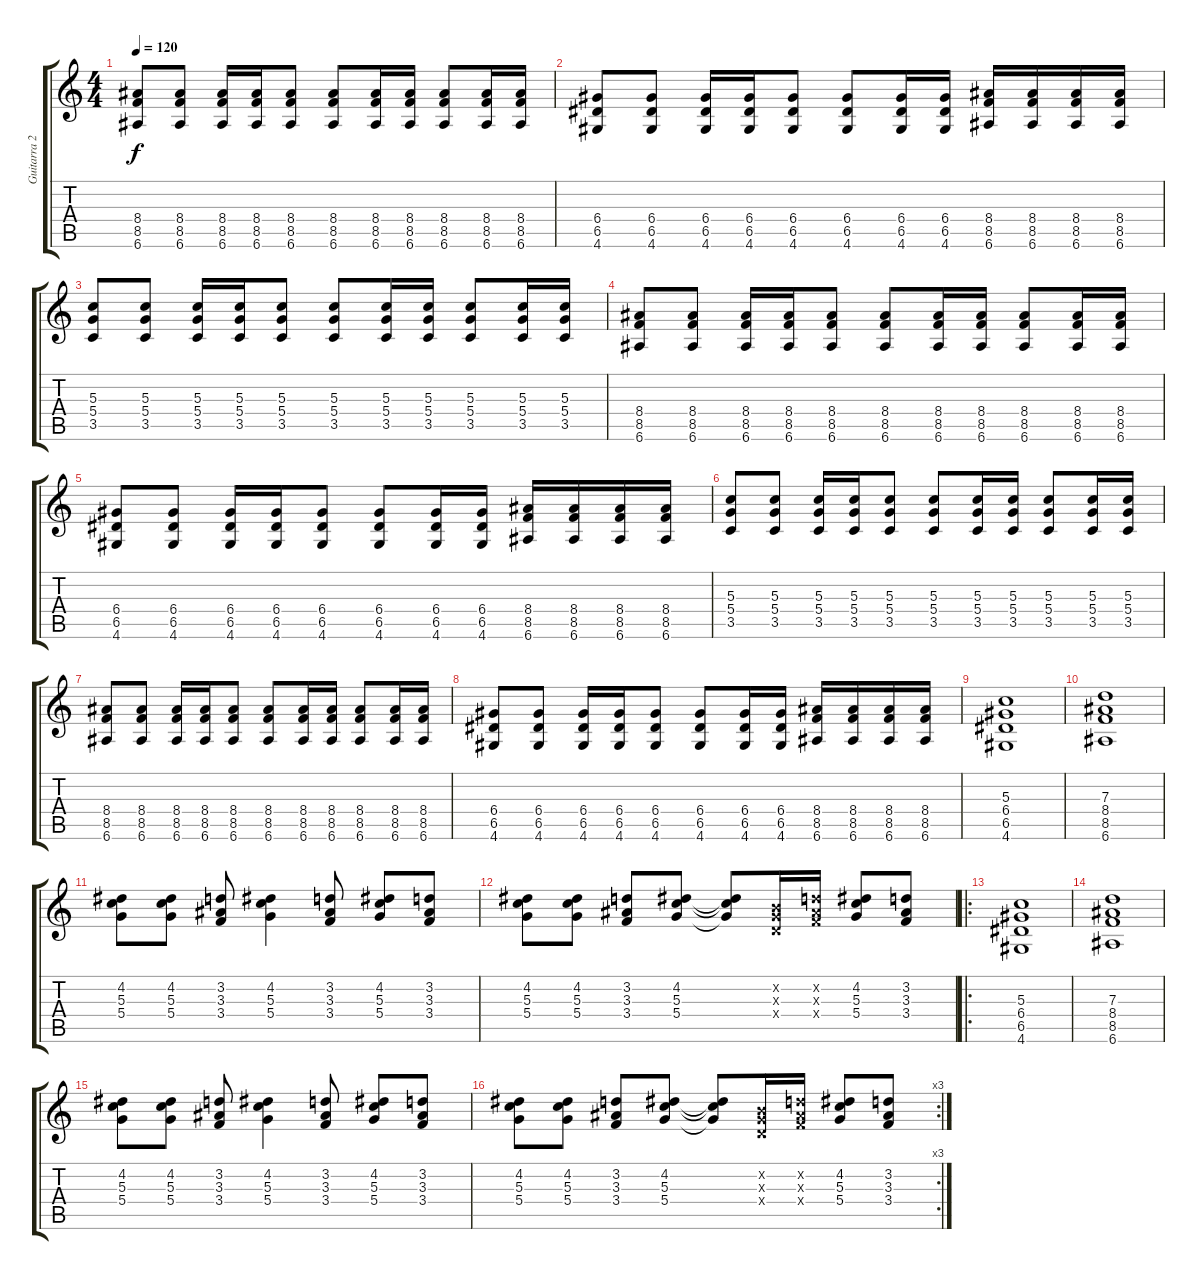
\track ("Guitarra 2" "Guitarra 2") {instrument distortionguitar}
\staff {score tabs}
\tuning (E4 B3 G3 D3 A2 E2) {hide}
\ts (4 4)
\tempo 120
\clef g2
\ks c
(8.4 8.5 6.6).8{dy f} (8.4 8.5 6.6).8 (8.4 8.5 6.6).16 (8.4 8.5 6.6).16 (8.4 8.5 6.6).8 (8.4 8.5 6.6).8 (8.4 8.5 6.6).16 (8.4 8.5 6.6).16 (8.4 8.5 6.6).8 (8.4 8.5 6.6).16 (8.4 8.5 6.6).16 |
(6.4 6.5 4.6).8 (6.4 6.5 4.6).8 (6.4 6.5 4.6).16 (6.4 6.5 4.6).16 (6.4 6.5 4.6).8 (6.4 6.5 4.6).8 (6.4 6.5 4.6).16 (6.4 6.5 4.6).16 (8.4 8.5 6.6).16 (8.4 8.5 6.6).16 (8.4 8.5 6.6).16 (8.4 8.5 6.6).16 |
(5.3 5.4 3.5).8{volume 12} (5.3 5.4 3.5).8 (5.3 5.4 3.5).16 (5.3 5.4 3.5).16 (5.3 5.4 3.5).8 (5.3 5.4 3.5).8 (5.3 5.4 3.5).16 (5.3 5.4 3.5).16 (5.3 5.4 3.5).8 (5.3 5.4 3.5).16 (5.3 5.4 3.5).16 |
(8.4 8.5 6.6).8 (8.4 8.5 6.6).8 (8.4 8.5 6.6).16 (8.4 8.5 6.6).16 (8.4 8.5 6.6).8 (8.4 8.5 6.6).8 (8.4 8.5 6.6).16 (8.4 8.5 6.6).16 (8.4 8.5 6.6).8 (8.4 8.5 6.6).16 (8.4 8.5 6.6).16 |
(6.4 6.5 4.6).8 (6.4 6.5 4.6).8 (6.4 6.5 4.6).16 (6.4 6.5 4.6).16 (6.4 6.5 4.6).8 (6.4 6.5 4.6).8 (6.4 6.5 4.6).16 (6.4 6.5 4.6).16 (8.4 8.5 6.6).16 (8.4 8.5 6.6).16 (8.4 8.5 6.6).16 (8.4 8.5 6.6).16 |
(5.3 5.4 3.5).8{volume 12} (5.3 5.4 3.5).8 (5.3 5.4 3.5).16 (5.3 5.4 3.5).16 (5.3 5.4 3.5).8 (5.3 5.4 3.5).8 (5.3 5.4 3.5).16 (5.3 5.4 3.5).16 (5.3 5.4 3.5).8 (5.3 5.4 3.5).16 (5.3 5.4 3.5).16 |
(8.4 8.5 6.6).8 (8.4 8.5 6.6).8 (8.4 8.5 6.6).16 (8.4 8.5 6.6).16 (8.4 8.5 6.6).8 (8.4 8.5 6.6).8 (8.4 8.5 6.6).16 (8.4 8.5 6.6).16 (8.4 8.5 6.6).8 (8.4 8.5 6.6).16 (8.4 8.5 6.6).16 |
(6.4 6.5 4.6).8 (6.4 6.5 4.6).8 (6.4 6.5 4.6).16 (6.4 6.5 4.6).16 (6.4 6.5 4.6).8 (6.4 6.5 4.6).8 (6.4 6.5 4.6).16 (6.4 6.5 4.6).16 (8.4 8.5 6.6).16 (8.4 8.5 6.6).16 (8.4 8.5 6.6).16 (8.4 8.5 6.6).16 |
(5.3 6.4 6.5 4.6).1{volume 14} |
(7.3 8.4 8.5 6.6).1 |
(4.2 5.3 5.4).8 (4.2 5.3 5.4).8 (3.2 3.3 3.4).8 (4.2 5.3 5.4).4 (3.2 3.3 3.4).8 (4.2 5.3 5.4).8 (3.2 3.3 3.4).8 |
(4.2 5.3 5.4).8 (4.2 5.3 5.4).8 (3.2 3.3 3.4).8 (4.2 5.3 5.4).8 (4.2{t} 5.3{t} 5.4{t}).8 (0.2{x} 0.3{x} 0.4{x}).16 (3.2{x} 3.3{x} 3.4{x}).16 (4.2 5.3 5.4).8 (3.2 3.3 3.4).8 |
\ro
(5.3 6.4 6.5 4.6).1 |
(7.3 8.4 8.5 6.6).1 |
(4.2 5.3 5.4).8 (4.2 5.3 5.4).8 (3.2 3.3 3.4).8 (4.2 5.3 5.4).4 (3.2 3.3 3.4).8 (4.2 5.3 5.4).8 (3.2 3.3 3.4).8 |
\rc 3
(4.2 5.3 5.4).8 (4.2 5.3 5.4).8 (3.2 3.3 3.4).8 (4.2 5.3 5.4).8 (4.2{t} 5.3{t} 5.4{t}).8 (0.2{x} 0.3{x} 0.4{x}).16 (3.2{x} 3.3{x} 3.4{x}).16 (4.2 5.3 5.4).8 (3.2 3.3 3.4).8
